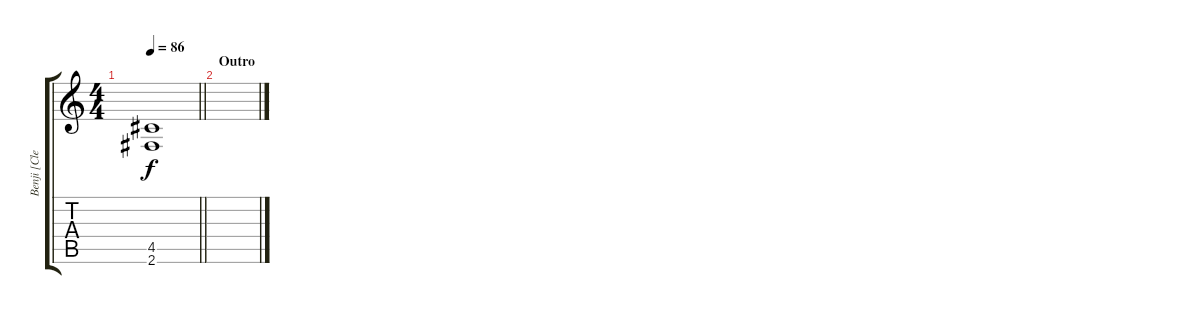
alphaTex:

\track ("Benji [Clean]" "Benji [Cle") {instrument electricguitarclean}
\staff {score tabs}
\tuning (E4 B3 G3 D3 A2 E2) {hide}
\ts (4 4)
\tempo 86
\clef g2
\barLineRight lightlight
\ks c
(4.5 2.6).1{dy f} |
\section ("" "Outro")
